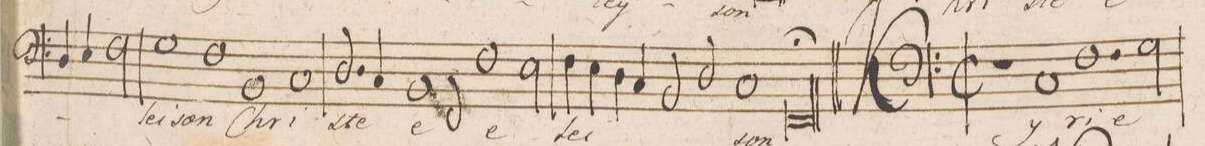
**kern	**text
*I"[BASSVS.]	*
*clefF4	*
*k[]	*
*met(C|)	*
*M2/1	*
4D/	.
4E/	.
2F\	.
1G	-lei-
=10-	=10-
1F	-son
1BB	Chri-
=11-	=11-
1C	.
2.D/	-ste
4C/	.
=12-	=12-
1BB	e
2FF/	.
1F\	e-
=13-	=13-
2E\	.
4F\	-Lei-
4E\	.
4D\	.
4C/	.
=14-	=14-
2BB/	.
2D/	.
1C	-son
=15-	=15-
0FF;	.
=16||	=16||
*M2/1	*
*met(C|)	*
1r	.
1C	Ky-
=17-	=17-
1.F	-ri-
2G\	-e
=18-	=18-
*-	*-
